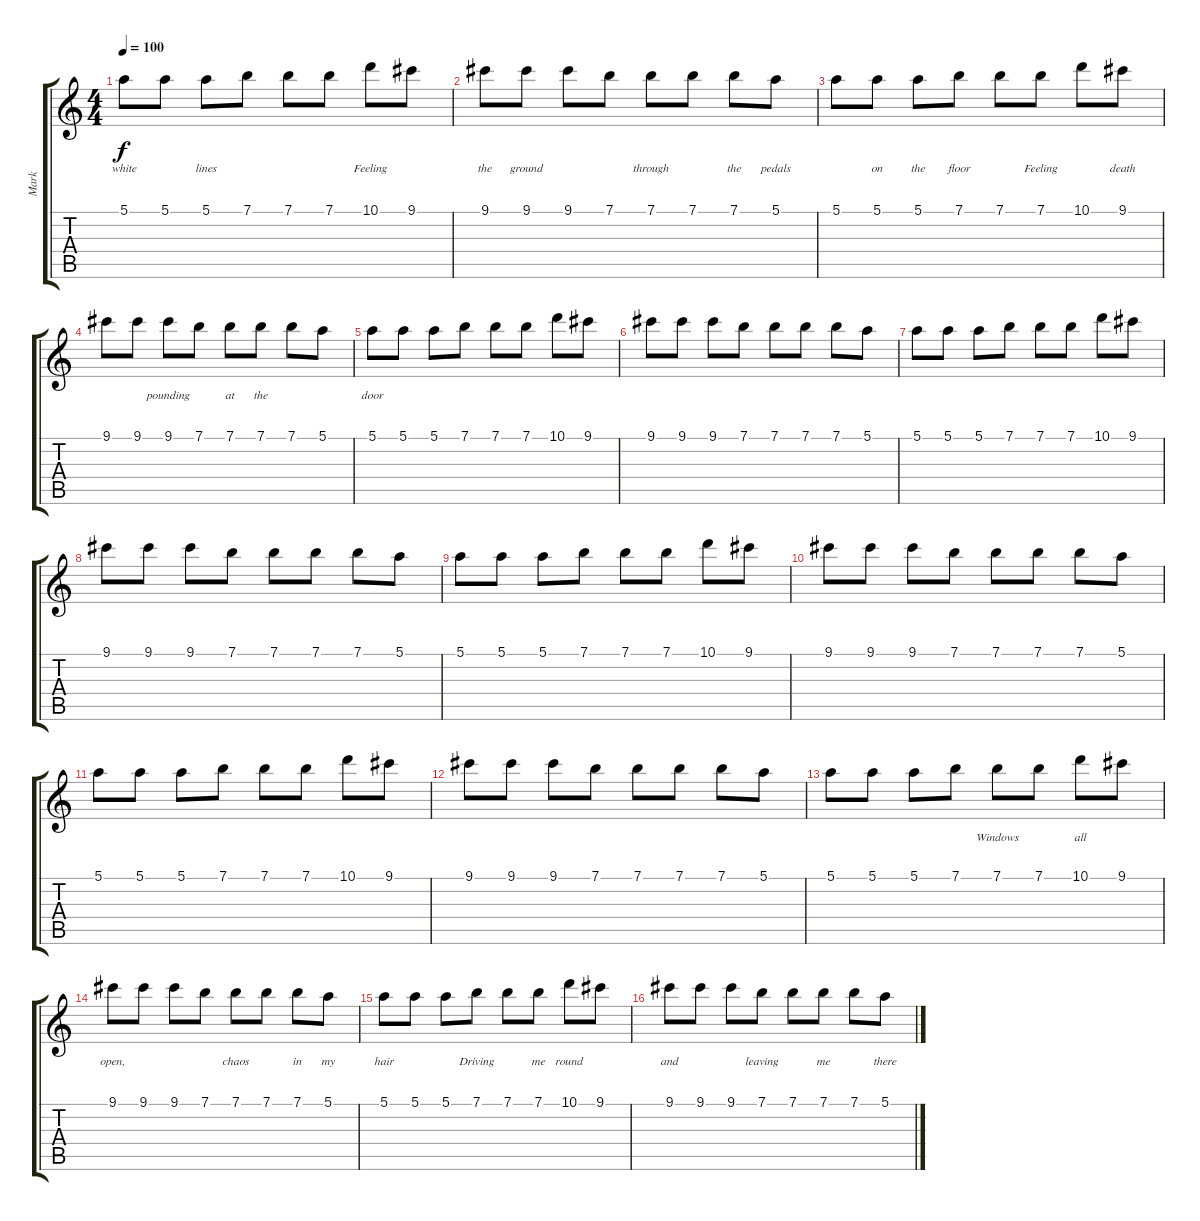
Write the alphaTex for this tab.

\track ("Mark" "Mark") {instrument overdrivenguitar}
\staff {score tabs}
\tuning (E4 B3 G3 D3 A2 E2) {hide}
\ts (4 4)
\tempo 100
\clef g2
\ks c
5.1.8{lyrics (0 "white") lyrics (1 "") lyrics (2 "") lyrics (3 "") lyrics (4 "") dy f} 5.1.8{lyrics (0 "") lyrics (1 "") lyrics (2 "") lyrics (3 "") lyrics (4 "")} 5.1.8{lyrics (0 "lines") lyrics (1 "") lyrics (2 "") lyrics (3 "") lyrics (4 "")} 7.1.8{lyrics (0 "") lyrics (1 "") lyrics (2 "") lyrics (3 "") lyrics (4 "")} 7.1.8{lyrics (0 "") lyrics (1 "") lyrics (2 "") lyrics (3 "") lyrics (4 "")} 7.1.8{lyrics (0 "") lyrics (1 "") lyrics (2 "") lyrics (3 "") lyrics (4 "")} 10.1.8{lyrics (0 "Feeling") lyrics (1 "") lyrics (2 "") lyrics (3 "") lyrics (4 "")} 9.1.8{lyrics (0 "") lyrics (1 "") lyrics (2 "") lyrics (3 "") lyrics (4 "")} |
9.1.8{lyrics (0 "the") lyrics (1 "") lyrics (2 "") lyrics (3 "") lyrics (4 "")} 9.1.8{lyrics (0 "ground") lyrics (1 "") lyrics (2 "") lyrics (3 "") lyrics (4 "")} 9.1.8{lyrics (0 "") lyrics (1 "") lyrics (2 "") lyrics (3 "") lyrics (4 "")} 7.1.8{lyrics (0 "") lyrics (1 "") lyrics (2 "") lyrics (3 "") lyrics (4 "")} 7.1.8{lyrics (0 "through") lyrics (1 "") lyrics (2 "") lyrics (3 "") lyrics (4 "")} 7.1.8{lyrics (0 "") lyrics (1 "") lyrics (2 "") lyrics (3 "") lyrics (4 "")} 7.1.8{lyrics (0 "the") lyrics (1 "") lyrics (2 "") lyrics (3 "") lyrics (4 "")} 5.1.8{lyrics (0 "pedals") lyrics (1 "") lyrics (2 "") lyrics (3 "") lyrics (4 "")} |
5.1.8{lyrics (0 "") lyrics (1 "") lyrics (2 "") lyrics (3 "") lyrics (4 "")} 5.1.8{lyrics (0 "on") lyrics (1 "") lyrics (2 "") lyrics (3 "") lyrics (4 "")} 5.1.8{lyrics (0 "the") lyrics (1 "") lyrics (2 "") lyrics (3 "") lyrics (4 "")} 7.1.8{lyrics (0 "floor") lyrics (1 "") lyrics (2 "") lyrics (3 "") lyrics (4 "")} 7.1.8{lyrics (0 "") lyrics (1 "") lyrics (2 "") lyrics (3 "") lyrics (4 "")} 7.1.8{lyrics (0 "Feeling") lyrics (1 "") lyrics (2 "") lyrics (3 "") lyrics (4 "")} 10.1.8{lyrics (0 "") lyrics (1 "") lyrics (2 "") lyrics (3 "") lyrics (4 "")} 9.1.8{lyrics (0 "death") lyrics (1 "") lyrics (2 "") lyrics (3 "") lyrics (4 "")} |
9.1.8{lyrics (0 "") lyrics (1 "") lyrics (2 "") lyrics (3 "") lyrics (4 "")} 9.1.8{lyrics (0 "") lyrics (1 "") lyrics (2 "") lyrics (3 "") lyrics (4 "")} 9.1.8{lyrics (0 "pounding") lyrics (1 "") lyrics (2 "") lyrics (3 "") lyrics (4 "")} 7.1.8{lyrics (0 "") lyrics (1 "") lyrics (2 "") lyrics (3 "") lyrics (4 "")} 7.1.8{lyrics (0 "at") lyrics (1 "") lyrics (2 "") lyrics (3 "") lyrics (4 "")} 7.1.8{lyrics (0 "the") lyrics (1 "") lyrics (2 "") lyrics (3 "") lyrics (4 "")} 7.1.8{lyrics (0 "") lyrics (1 "") lyrics (2 "") lyrics (3 "") lyrics (4 "")} 5.1.8{lyrics (0 "") lyrics (1 "") lyrics (2 "") lyrics (3 "") lyrics (4 "")} |
5.1.8{lyrics (0 "door") lyrics (1 "") lyrics (2 "") lyrics (3 "") lyrics (4 "")} 5.1.8{lyrics (0 "") lyrics (1 "") lyrics (2 "") lyrics (3 "") lyrics (4 "")} 5.1.8{lyrics (0 "") lyrics (1 "") lyrics (2 "") lyrics (3 "") lyrics (4 "")} 7.1.8{lyrics (0 "") lyrics (1 "") lyrics (2 "") lyrics (3 "") lyrics (4 "")} 7.1.8{lyrics (0 "") lyrics (1 "") lyrics (2 "") lyrics (3 "") lyrics (4 "")} 7.1.8{lyrics (0 "") lyrics (1 "") lyrics (2 "") lyrics (3 "") lyrics (4 "")} 10.1.8{lyrics (0 "") lyrics (1 "") lyrics (2 "") lyrics (3 "") lyrics (4 "")} 9.1.8{lyrics (0 "") lyrics (1 "") lyrics (2 "") lyrics (3 "") lyrics (4 "")} |
9.1.8{lyrics (0 "") lyrics (1 "") lyrics (2 "") lyrics (3 "") lyrics (4 "")} 9.1.8{lyrics (0 "") lyrics (1 "") lyrics (2 "") lyrics (3 "") lyrics (4 "")} 9.1.8{lyrics (0 "") lyrics (1 "") lyrics (2 "") lyrics (3 "") lyrics (4 "")} 7.1.8{lyrics (0 "") lyrics (1 "") lyrics (2 "") lyrics (3 "") lyrics (4 "")} 7.1.8{lyrics (0 "") lyrics (1 "") lyrics (2 "") lyrics (3 "") lyrics (4 "")} 7.1.8{lyrics (0 "") lyrics (1 "") lyrics (2 "") lyrics (3 "") lyrics (4 "")} 7.1.8{lyrics (0 "") lyrics (1 "") lyrics (2 "") lyrics (3 "") lyrics (4 "")} 5.1.8{lyrics (0 "") lyrics (1 "") lyrics (2 "") lyrics (3 "") lyrics (4 "")} |
5.1.8{lyrics (0 "") lyrics (1 "") lyrics (2 "") lyrics (3 "") lyrics (4 "")} 5.1.8{lyrics (0 "") lyrics (1 "") lyrics (2 "") lyrics (3 "") lyrics (4 "")} 5.1.8{lyrics (0 "") lyrics (1 "") lyrics (2 "") lyrics (3 "") lyrics (4 "")} 7.1.8{lyrics (0 "") lyrics (1 "") lyrics (2 "") lyrics (3 "") lyrics (4 "")} 7.1.8{lyrics (0 "") lyrics (1 "") lyrics (2 "") lyrics (3 "") lyrics (4 "")} 7.1.8{lyrics (0 "") lyrics (1 "") lyrics (2 "") lyrics (3 "") lyrics (4 "")} 10.1.8{lyrics (0 "") lyrics (1 "") lyrics (2 "") lyrics (3 "") lyrics (4 "")} 9.1.8{lyrics (0 "") lyrics (1 "") lyrics (2 "") lyrics (3 "") lyrics (4 "")} |
9.1.8{lyrics (0 "") lyrics (1 "") lyrics (2 "") lyrics (3 "") lyrics (4 "")} 9.1.8{lyrics (0 "") lyrics (1 "") lyrics (2 "") lyrics (3 "") lyrics (4 "")} 9.1.8{lyrics (0 "") lyrics (1 "") lyrics (2 "") lyrics (3 "") lyrics (4 "")} 7.1.8{lyrics (0 "") lyrics (1 "") lyrics (2 "") lyrics (3 "") lyrics (4 "")} 7.1.8{lyrics (0 "") lyrics (1 "") lyrics (2 "") lyrics (3 "") lyrics (4 "")} 7.1.8{lyrics (0 "") lyrics (1 "") lyrics (2 "") lyrics (3 "") lyrics (4 "")} 7.1.8{lyrics (0 "") lyrics (1 "") lyrics (2 "") lyrics (3 "") lyrics (4 "")} 5.1.8{lyrics (0 "") lyrics (1 "") lyrics (2 "") lyrics (3 "") lyrics (4 "")} |
5.1.8{lyrics (0 "") lyrics (1 "") lyrics (2 "") lyrics (3 "") lyrics (4 "")} 5.1.8{lyrics (0 "") lyrics (1 "") lyrics (2 "") lyrics (3 "") lyrics (4 "")} 5.1.8{lyrics (0 "") lyrics (1 "") lyrics (2 "") lyrics (3 "") lyrics (4 "")} 7.1.8{lyrics (0 "") lyrics (1 "") lyrics (2 "") lyrics (3 "") lyrics (4 "")} 7.1.8{lyrics (0 "") lyrics (1 "") lyrics (2 "") lyrics (3 "") lyrics (4 "")} 7.1.8{lyrics (0 "") lyrics (1 "") lyrics (2 "") lyrics (3 "") lyrics (4 "")} 10.1.8{lyrics (0 "") lyrics (1 "") lyrics (2 "") lyrics (3 "") lyrics (4 "")} 9.1.8{lyrics (0 "") lyrics (1 "") lyrics (2 "") lyrics (3 "") lyrics (4 "")} |
9.1.8{lyrics (0 "") lyrics (1 "") lyrics (2 "") lyrics (3 "") lyrics (4 "")} 9.1.8{lyrics (0 "") lyrics (1 "") lyrics (2 "") lyrics (3 "") lyrics (4 "")} 9.1.8{lyrics (0 "") lyrics (1 "") lyrics (2 "") lyrics (3 "") lyrics (4 "")} 7.1.8{lyrics (0 "") lyrics (1 "") lyrics (2 "") lyrics (3 "") lyrics (4 "")} 7.1.8{lyrics (0 "") lyrics (1 "") lyrics (2 "") lyrics (3 "") lyrics (4 "")} 7.1.8{lyrics (0 "") lyrics (1 "") lyrics (2 "") lyrics (3 "") lyrics (4 "")} 7.1.8{lyrics (0 "") lyrics (1 "") lyrics (2 "") lyrics (3 "") lyrics (4 "")} 5.1.8{lyrics (0 "") lyrics (1 "") lyrics (2 "") lyrics (3 "") lyrics (4 "")} |
5.1.8{lyrics (0 "") lyrics (1 "") lyrics (2 "") lyrics (3 "") lyrics (4 "")} 5.1.8{lyrics (0 "") lyrics (1 "") lyrics (2 "") lyrics (3 "") lyrics (4 "")} 5.1.8{lyrics (0 "") lyrics (1 "") lyrics (2 "") lyrics (3 "") lyrics (4 "")} 7.1.8{lyrics (0 "") lyrics (1 "") lyrics (2 "") lyrics (3 "") lyrics (4 "")} 7.1.8{lyrics (0 "") lyrics (1 "") lyrics (2 "") lyrics (3 "") lyrics (4 "")} 7.1.8{lyrics (0 "") lyrics (1 "") lyrics (2 "") lyrics (3 "") lyrics (4 "")} 10.1.8{lyrics (0 "") lyrics (1 "") lyrics (2 "") lyrics (3 "") lyrics (4 "")} 9.1.8{lyrics (0 "") lyrics (1 "") lyrics (2 "") lyrics (3 "") lyrics (4 "")} |
9.1.8{lyrics (0 "") lyrics (1 "") lyrics (2 "") lyrics (3 "") lyrics (4 "")} 9.1.8{lyrics (0 "") lyrics (1 "") lyrics (2 "") lyrics (3 "") lyrics (4 "")} 9.1.8{lyrics (0 "") lyrics (1 "") lyrics (2 "") lyrics (3 "") lyrics (4 "")} 7.1.8{lyrics (0 "") lyrics (1 "") lyrics (2 "") lyrics (3 "") lyrics (4 "")} 7.1.8{lyrics (0 "") lyrics (1 "") lyrics (2 "") lyrics (3 "") lyrics (4 "")} 7.1.8{lyrics (0 "") lyrics (1 "") lyrics (2 "") lyrics (3 "") lyrics (4 "")} 7.1.8{lyrics (0 "") lyrics (1 "") lyrics (2 "") lyrics (3 "") lyrics (4 "")} 5.1.8{lyrics (0 "") lyrics (1 "") lyrics (2 "") lyrics (3 "") lyrics (4 "")} |
5.1.8{lyrics (0 "") lyrics (1 "") lyrics (2 "") lyrics (3 "") lyrics (4 "")} 5.1.8{lyrics (0 "") lyrics (1 "") lyrics (2 "") lyrics (3 "") lyrics (4 "")} 5.1.8{lyrics (0 "") lyrics (1 "") lyrics (2 "") lyrics (3 "") lyrics (4 "")} 7.1.8{lyrics (0 "") lyrics (1 "") lyrics (2 "") lyrics (3 "") lyrics (4 "")} 7.1.8{lyrics (0 "Windows") lyrics (1 "") lyrics (2 "") lyrics (3 "") lyrics (4 "")} 7.1.8{lyrics (0 "") lyrics (1 "") lyrics (2 "") lyrics (3 "") lyrics (4 "")} 10.1.8{lyrics (0 "all") lyrics (1 "") lyrics (2 "") lyrics (3 "") lyrics (4 "")} 9.1.8{lyrics (0 "") lyrics (1 "") lyrics (2 "") lyrics (3 "") lyrics (4 "")} |
9.1.8{lyrics (0 "open,") lyrics (1 "") lyrics (2 "") lyrics (3 "") lyrics (4 "")} 9.1.8{lyrics (0 "") lyrics (1 "") lyrics (2 "") lyrics (3 "") lyrics (4 "")} 9.1.8{lyrics (0 "") lyrics (1 "") lyrics (2 "") lyrics (3 "") lyrics (4 "")} 7.1.8{lyrics (0 "") lyrics (1 "") lyrics (2 "") lyrics (3 "") lyrics (4 "")} 7.1.8{lyrics (0 "chaos") lyrics (1 "") lyrics (2 "") lyrics (3 "") lyrics (4 "")} 7.1.8{lyrics (0 "") lyrics (1 "") lyrics (2 "") lyrics (3 "") lyrics (4 "")} 7.1.8{lyrics (0 "in") lyrics (1 "") lyrics (2 "") lyrics (3 "") lyrics (4 "")} 5.1.8{lyrics (0 "my") lyrics (1 "") lyrics (2 "") lyrics (3 "") lyrics (4 "")} |
5.1.8{lyrics (0 "hair") lyrics (1 "") lyrics (2 "") lyrics (3 "") lyrics (4 "")} 5.1.8{lyrics (0 "") lyrics (1 "") lyrics (2 "") lyrics (3 "") lyrics (4 "")} 5.1.8{lyrics (0 "") lyrics (1 "") lyrics (2 "") lyrics (3 "") lyrics (4 "")} 7.1.8{lyrics (0 "Driving") lyrics (1 "") lyrics (2 "") lyrics (3 "") lyrics (4 "")} 7.1.8{lyrics (0 "") lyrics (1 "") lyrics (2 "") lyrics (3 "") lyrics (4 "")} 7.1.8{lyrics (0 "me") lyrics (1 "") lyrics (2 "") lyrics (3 "") lyrics (4 "")} 10.1.8{lyrics (0 "round") lyrics (1 "") lyrics (2 "") lyrics (3 "") lyrics (4 "")} 9.1.8{lyrics (0 "") lyrics (1 "") lyrics (2 "") lyrics (3 "") lyrics (4 "")} |
9.1.8{lyrics (0 "and") lyrics (1 "") lyrics (2 "") lyrics (3 "") lyrics (4 "")} 9.1.8{lyrics (0 "") lyrics (1 "") lyrics (2 "") lyrics (3 "") lyrics (4 "")} 9.1.8{lyrics (0 "") lyrics (1 "") lyrics (2 "") lyrics (3 "") lyrics (4 "")} 7.1.8{lyrics (0 "leaving") lyrics (1 "") lyrics (2 "") lyrics (3 "") lyrics (4 "")} 7.1.8{lyrics (0 "") lyrics (1 "") lyrics (2 "") lyrics (3 "") lyrics (4 "")} 7.1.8{lyrics (0 "me") lyrics (1 "") lyrics (2 "") lyrics (3 "") lyrics (4 "")} 7.1.8{lyrics (0 "") lyrics (1 "") lyrics (2 "") lyrics (3 "") lyrics (4 "")} 5.1.8{lyrics (0 "there") lyrics (1 "") lyrics (2 "") lyrics (3 "") lyrics (4 "")}
